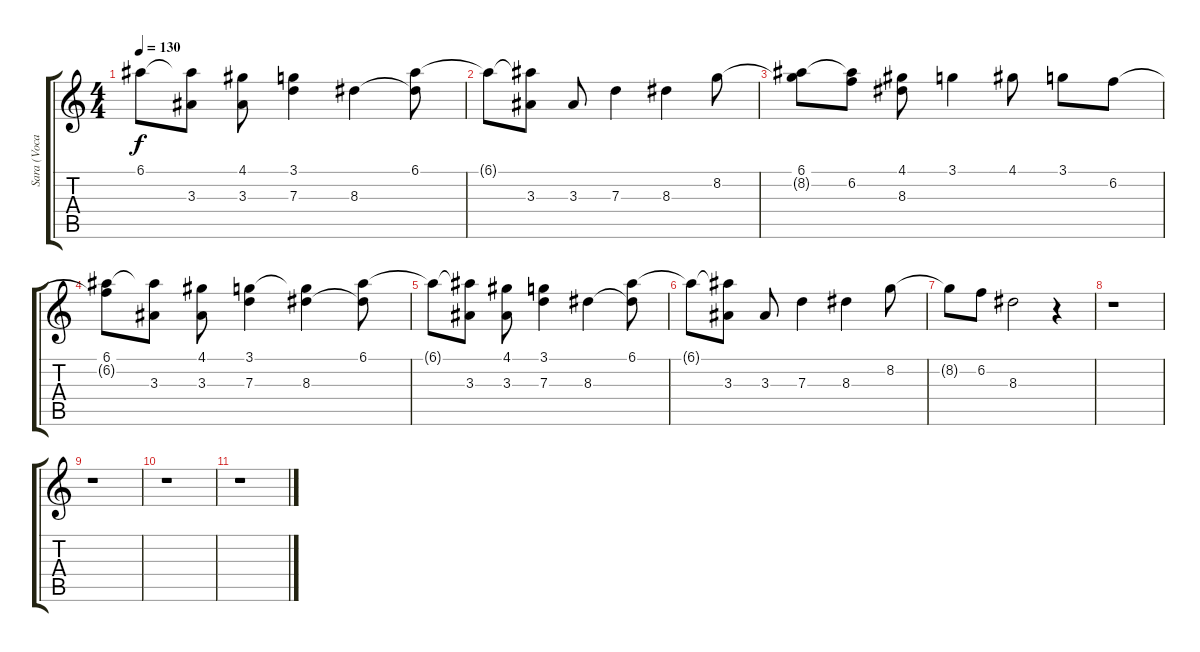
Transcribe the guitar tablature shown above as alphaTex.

\track ("Sara (Vocals)" "Sara (Voca") {instrument electricguitarjazz}
\staff {score tabs}
\tuning (E4 B3 G3 D3 A2 E2) {hide}
\ts (4 4)
\tempo 130
\clef g2
\ks c
6.1{t}.8{dy f} (6.1{t} 3.3).8 (4.1 3.3).8 (3.1 7.3).4 8.3.4 (6.1 8.3{t}).8 |
6.1{t}.8 (6.1{t} 3.3).8 3.3.8 7.3.4 8.3.4 8.2.8 |
(6.1 8.2{t}).8 (6.1{t} 6.2).8 (4.1 8.3).8 3.1.4 4.1.8 3.1.8 6.2.8 |
(6.1 6.2{t}).8 (6.1{t} 3.3).8 (4.1 3.3).8 (3.1 7.3).4 (3.1{t} 8.3).4 (6.1 8.3{t}).8 |
6.1{t}.8 (6.1{t} 3.3).8 (4.1 3.3).8 (3.1 7.3).4 8.3.4 (6.1 8.3{t}).8 |
6.1{t}.8 (6.1{t} 3.3).8 3.3.8 7.3.4 8.3.4 8.2.8 |
8.2{t}.8 6.2.8 8.3.2 r.4 |
r.1 |
r.1 |
r.1 |
r.1
